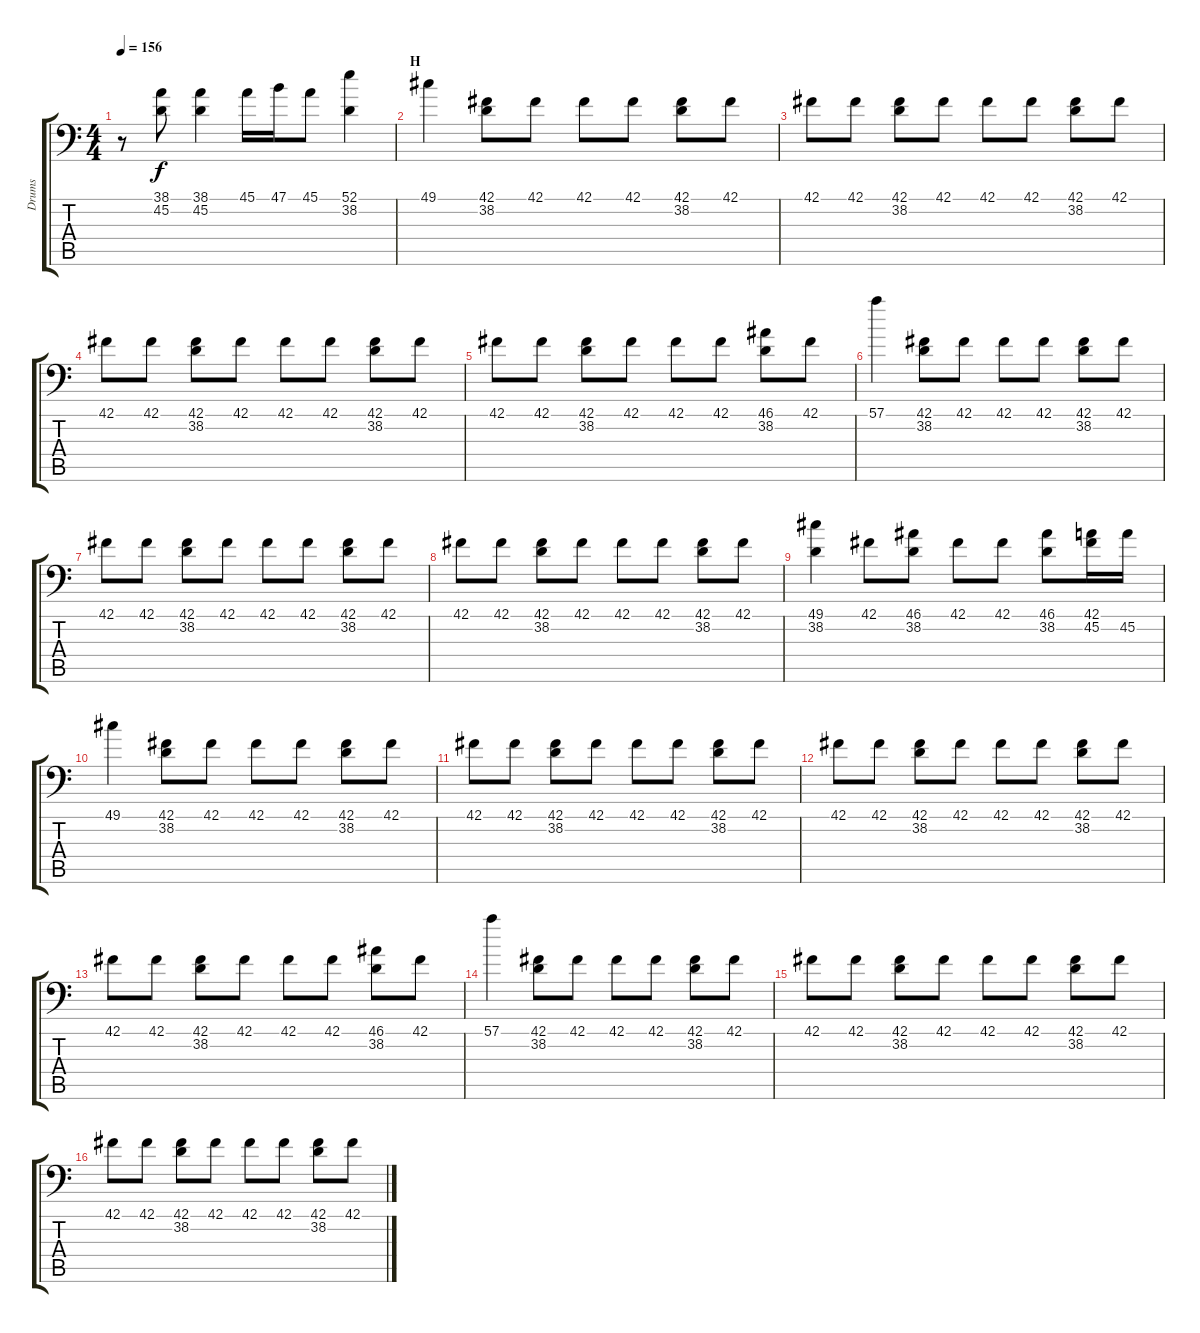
\track ("Drums" "Drums") {instrument acousticgrandpiano}
\staff {score tabs}
\tuning (C-1 C-1 C-1 C-1 C-1 C-1) {hide}
\ts (4 4)
\tempo 156
\clef f4
\ks c
r.8{dy f} (38.1 45.2).8 (38.1 45.2).4 45.1.16 47.1.16 45.1.8 (52.1 38.2).4 |
\section ("" "H")
49.1.4 (42.1 38.2).8 42.1.8 42.1.8 42.1.8 (42.1 38.2).8 42.1.8 |
42.1.8 42.1.8 (42.1 38.2).8 42.1.8 42.1.8 42.1.8 (42.1 38.2).8 42.1.8 |
42.1.8 42.1.8 (42.1 38.2).8 42.1.8 42.1.8 42.1.8 (42.1 38.2).8 42.1.8 |
42.1.8 42.1.8 (42.1 38.2).8 42.1.8 42.1.8 42.1.8 (46.1 38.2).8 42.1.8 |
57.1.4 (42.1 38.2).8 42.1.8 42.1.8 42.1.8 (42.1 38.2).8 42.1.8 |
42.1.8 42.1.8 (42.1 38.2).8 42.1.8 42.1.8 42.1.8 (42.1 38.2).8 42.1.8 |
42.1.8 42.1.8 (42.1 38.2).8 42.1.8 42.1.8 42.1.8 (42.1 38.2).8 42.1.8 |
(49.1 38.2).4 42.1.8 (46.1 38.2).8 42.1.8 42.1.8 (46.1 38.2).8 (42.1 45.2).16 45.2.16 |
49.1.4 (42.1 38.2).8 42.1.8 42.1.8 42.1.8 (42.1 38.2).8 42.1.8 |
42.1.8 42.1.8 (42.1 38.2).8 42.1.8 42.1.8 42.1.8 (42.1 38.2).8 42.1.8 |
42.1.8 42.1.8 (42.1 38.2).8 42.1.8 42.1.8 42.1.8 (42.1 38.2).8 42.1.8 |
42.1.8 42.1.8 (42.1 38.2).8 42.1.8 42.1.8 42.1.8 (46.1 38.2).8 42.1.8 |
57.1.4 (42.1 38.2).8 42.1.8 42.1.8 42.1.8 (42.1 38.2).8 42.1.8 |
42.1.8 42.1.8 (42.1 38.2).8 42.1.8 42.1.8 42.1.8 (42.1 38.2).8 42.1.8 |
42.1.8 42.1.8 (42.1 38.2).8 42.1.8 42.1.8 42.1.8 (42.1 38.2).8 42.1.8
